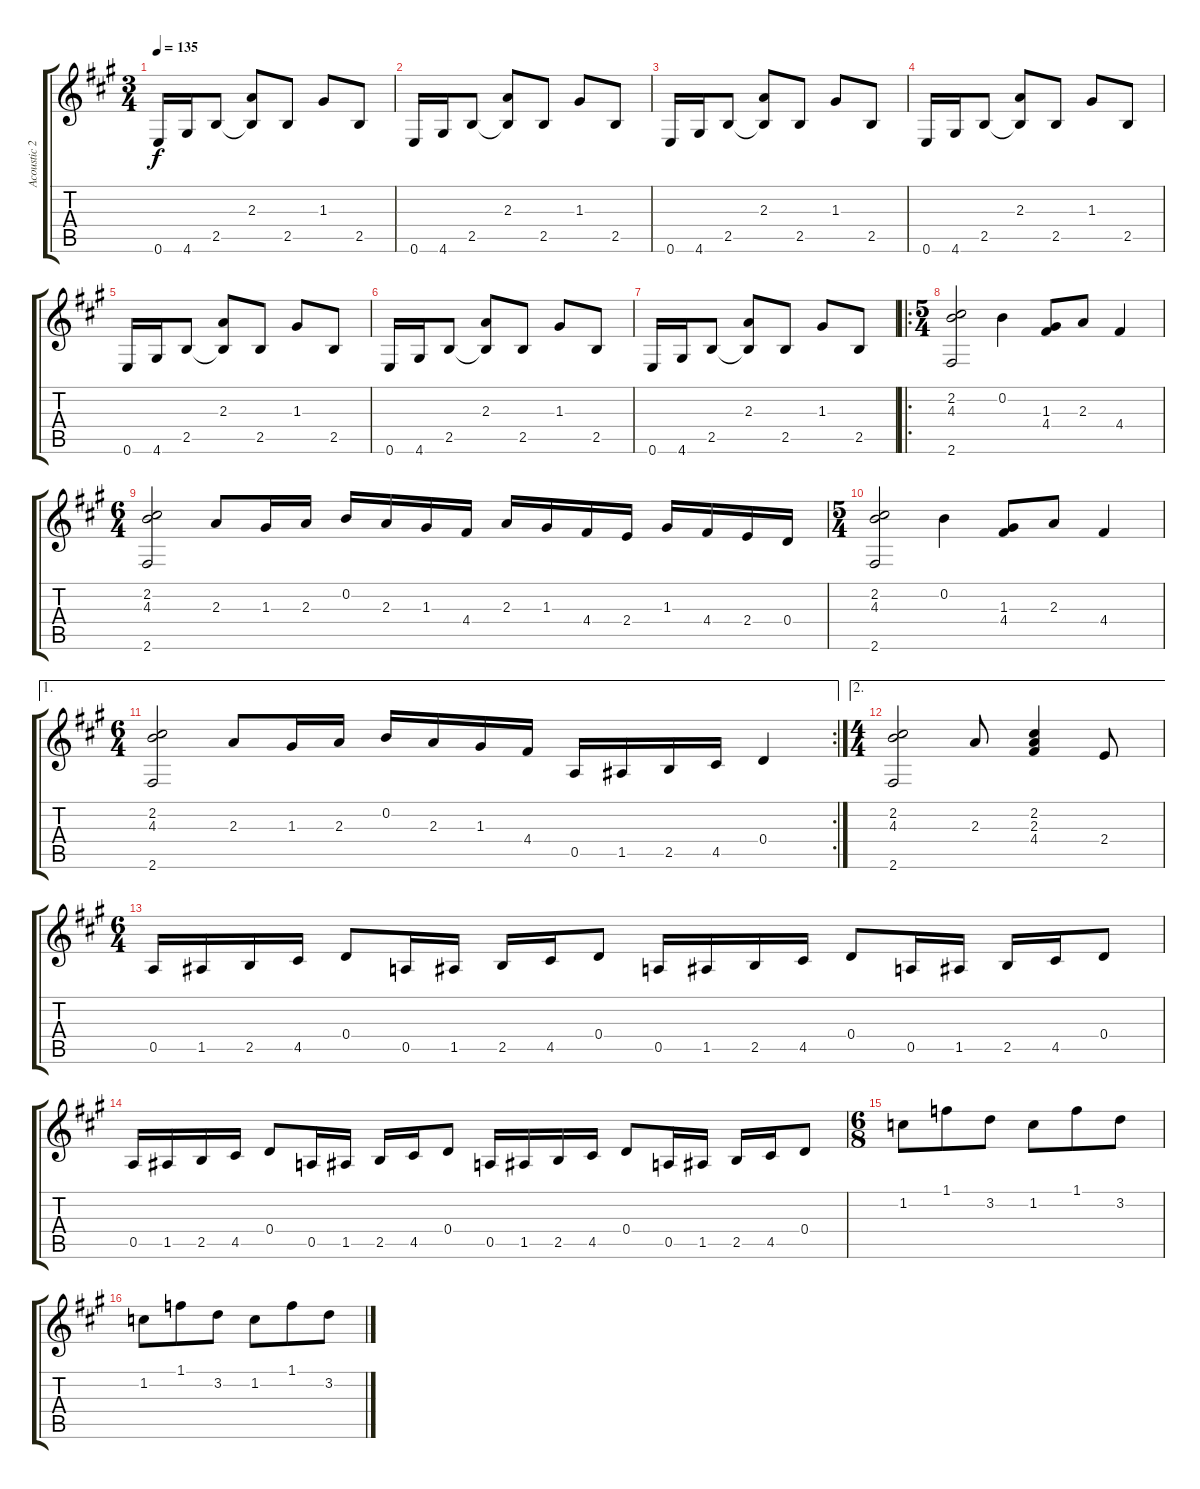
\track ("Acoustic 2 - Ray Shulman" "Acoustic 2") {instrument acousticguitarsteel}
\staff {score tabs}
\tuning (E4 B3 G3 D3 A2 E2) {hide}
\ts (3 4)
\tempo 135
\clef g2
\ks a
0.6.16{dy f} 4.6.16 2.5.8 (2.3 2.5{t}).8 2.5.8 1.3.8 2.5.8 |
0.6.16 4.6.16 2.5.8 (2.3 2.5{t}).8 2.5.8 1.3.8 2.5.8 |
0.6.16 4.6.16 2.5.8 (2.3 2.5{t}).8 2.5.8 1.3.8 2.5.8 |
0.6.16 4.6.16 2.5.8 (2.3 2.5{t}).8 2.5.8 1.3.8 2.5.8 |
0.6.16 4.6.16 2.5.8 (2.3 2.5{t}).8 2.5.8 1.3.8 2.5.8 |
0.6.16 4.6.16 2.5.8 (2.3 2.5{t}).8 2.5.8 1.3.8 2.5.8 |
0.6.16 4.6.16 2.5.8 (2.3 2.5{t}).8 2.5.8 1.3.8 2.5.8 |
\ro
\ts (5 4)
(2.2 4.3 2.6).2 0.2.4 (1.3 4.4).8 2.3.8 4.4.4 |
\ts (6 4)
(2.2 4.3 2.6).2 2.3.8 1.3.16 2.3.16 0.2.16 2.3.16 1.3.16 4.4.16 2.3.16 1.3.16 4.4.16 2.4.16 1.3.16 4.4.16 2.4.16 0.4.16 |
\ts (5 4)
(2.2 4.3 2.6).2 0.2.4 (1.3 4.4).8 2.3.8 4.4.4 |
\ae 1
\rc 2
\ts (6 4)
(2.2 4.3 2.6).2 2.3.8 1.3.16 2.3.16 0.2.16 2.3.16 1.3.16 4.4.16 0.5.16 1.5.16 2.5.16 4.5.16 0.4.4 |
\ae 2
\ts (4 4)
(2.2 4.3 2.6).2 2.3.8 (2.2 2.3 4.4).4 2.4.8 |
\ts (6 4)
0.5.16 1.5.16 2.5.16 4.5.16 0.4.8 0.5.16 1.5.16 2.5.16 4.5.16 0.4.8 0.5.16 1.5.16 2.5.16 4.5.16 0.4.8 0.5.16 1.5.16 2.5.16 4.5.16 0.4.8 |
0.5.16 1.5.16 2.5.16 4.5.16 0.4.8 0.5.16 1.5.16 2.5.16 4.5.16 0.4.8 0.5.16 1.5.16 2.5.16 4.5.16 0.4.8 0.5.16 1.5.16 2.5.16 4.5.16 0.4.8 |
\ts (6 8)
1.2.8 1.1.8 3.2.8 1.2.8 1.1.8 3.2.8 |
1.2.8 1.1.8 3.2.8 1.2.8 1.1.8 3.2.8
